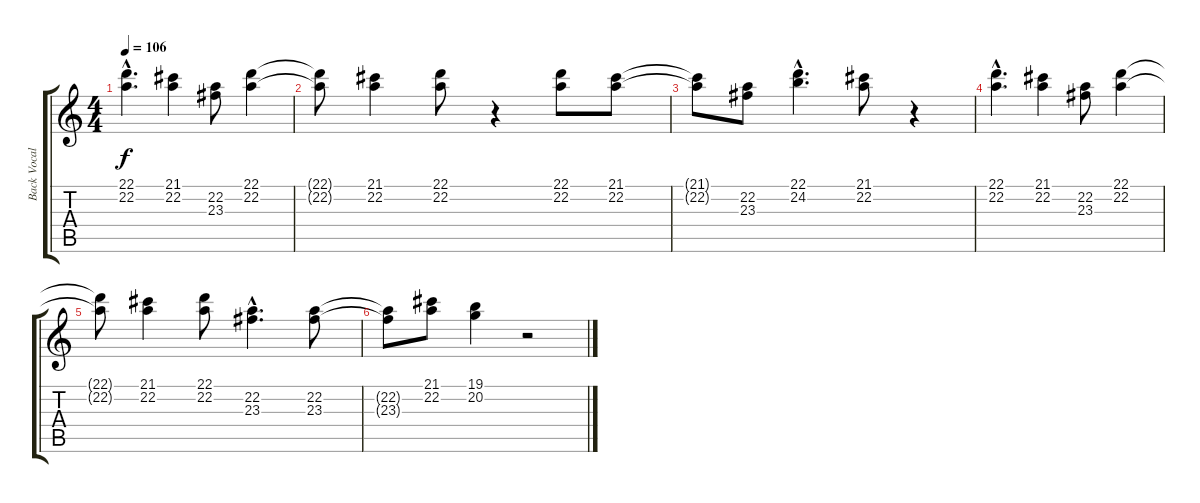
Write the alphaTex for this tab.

\track ("Back Vocals1" "Back Vocal") {instrument shakuhachi}
\staff {score tabs}
\tuning (E4 B3 G3 D3 A2 E2) {hide}
\ts (4 4)
\tempo 106
\clef g2
\ks c
(22.1{hac} 22.2{hac}).4{d dy f} (21.1 22.2).4 (22.2 23.3).8 (22.1 22.2).4 |
(22.1{t} 22.2{t}).8 (21.1 22.2).4 (22.1 22.2).8 r.4 (22.1 22.2).8 (21.1 22.2).8 |
(21.1{t} 22.2{t}).8 (22.2 23.3).8 (22.1{hac} 24.2{hac}).4{d} (21.1 22.2).8 r.4 |
(22.1{hac} 22.2{hac}).4{d} (21.1 22.2).4 (22.2 23.3).8 (22.1 22.2).4 |
(22.1{t} 22.2{t}).8 (21.1 22.2).4 (22.1 22.2).8 (22.2{hac} 23.3{hac}).4{d} (22.2 23.3).8 |
(22.2{t} 23.3{t}).8 (21.1 22.2).8 (19.1 20.2).4 r.2
